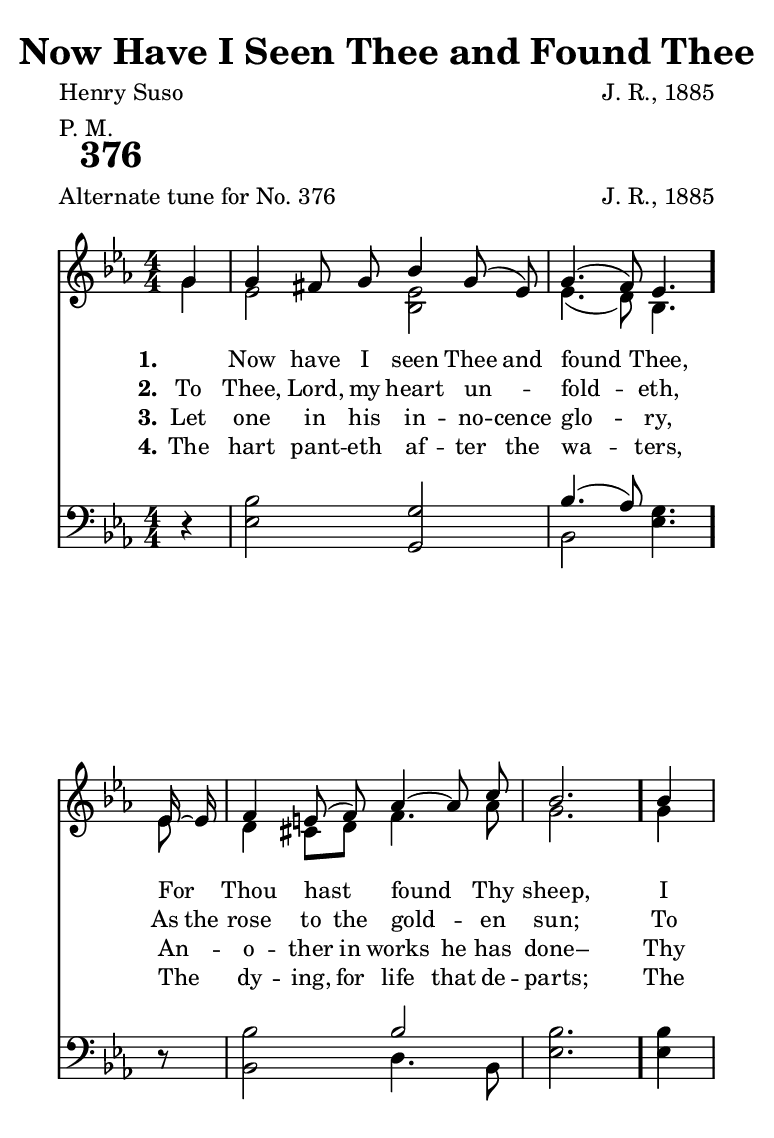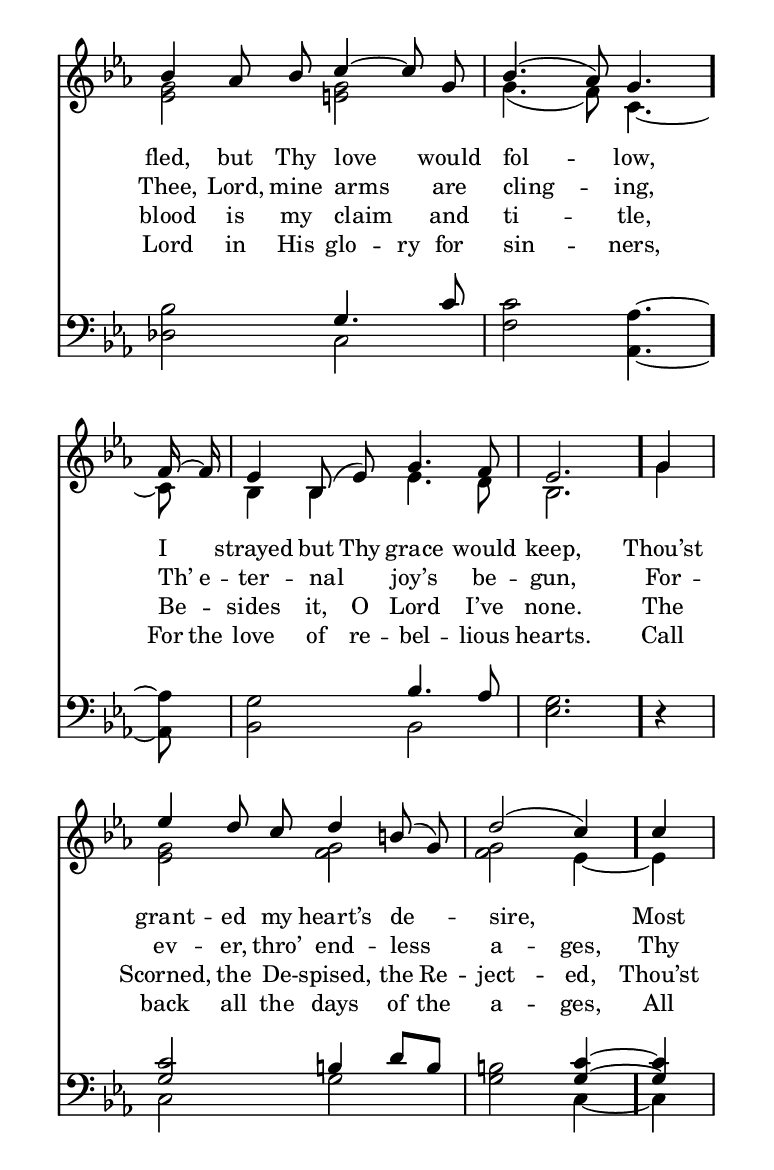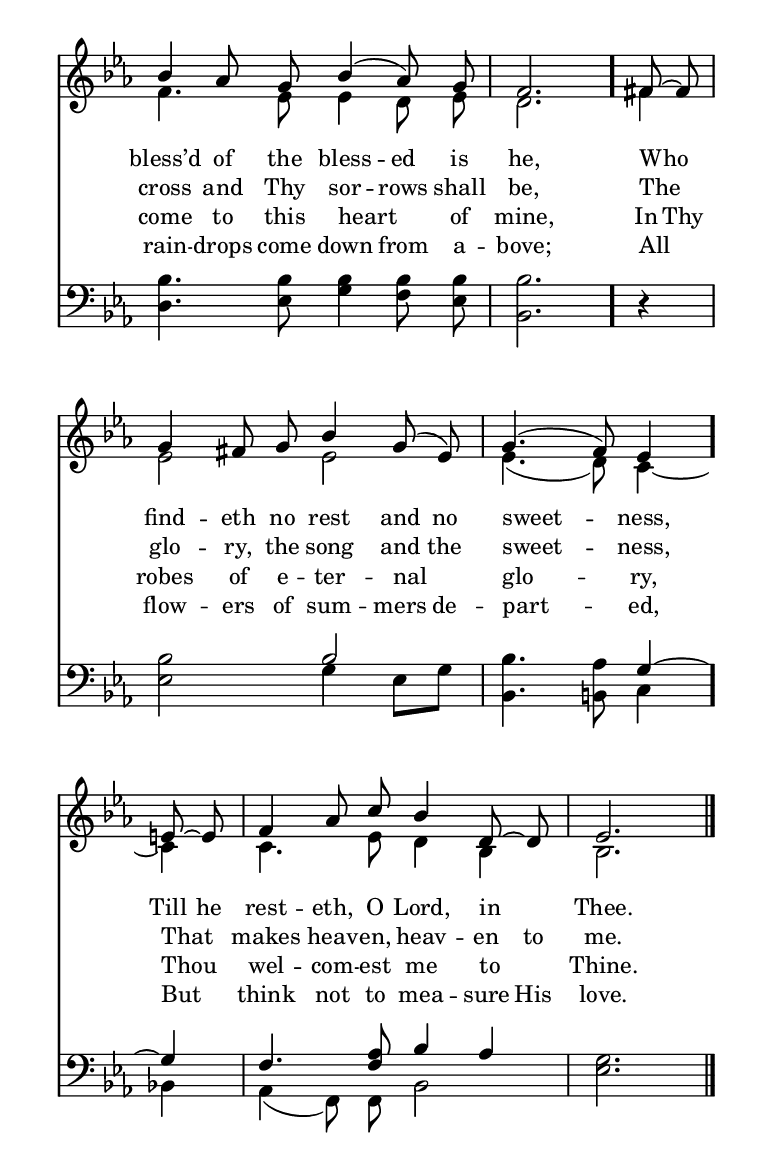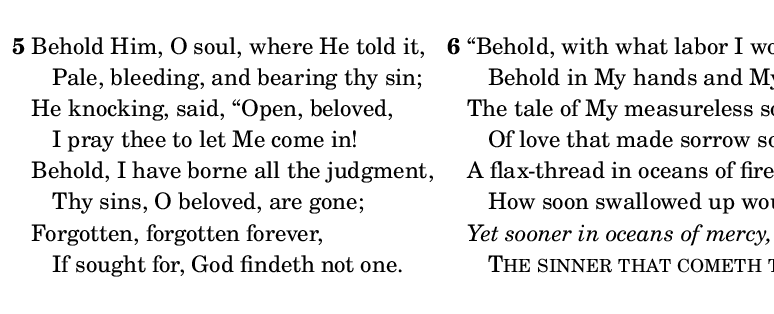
\include "common/global.ily"
\paper {
  \include "common/paper.ily"
  markup-system-spacing.padding = 0
  markup-system-spacing.basic-distance = 0
  scoreTitleMarkup = \markup {
    \override #'(baseline-skip . 3.5)
    \column {
      \override #'(baseline-skip . 3.5)
      \column {
        \fill-line {
          \huge \larger \larger \bold {
            \concat { "  " \fromproperty #'header:hymnnumber }
            \mytitle
            \null
          }
        }
        \fill-line {
          % no lowering (to save vertical space)
          "Alternate tune for No. 376"
          \smaller \bold \mysubtitle
          \fromproperty #'header:composer
        }
      }
    }
  }
}

\header{
  hymnnumber = "376"
  title = "Now Have I Seen Thee and Found Thee"
  tunename = ""
  meter = "P. M."
  poet = "Henry Suso"
  composer = "J. R., 1885"
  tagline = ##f
}

% for fermata in MIDI
ta = { \tempo 4=126 }
tb = { \tempo 4=63  }

global = {
  \include "common/overrides.ily"
  \override Staff.TimeSignature.style = #'numbered
  \time 4/4
  \override Score.MetronomeMark.transparent = ##t % hide all fermata changes too
  \ta
  \key ees \major
  \partial 4
  \autoBeamOff
}

notesSoprano = {
\global
\relative c'' {

  g4 | g fis8 g bes4 g8( ees) | g4.( f8) ees4. \bar "."
  ees16 ~ ees | f4 e8( f) aes4 ~ aes8 c8 | bes2. \bar "."
  bes4 | bes aes8 bes c4 ~ c8 g | bes4.( aes8) g4. \bar "."
  f16 ~ f | ees4 bes8( ees) g4. f8 | ees2. \bar "."

  g4 | ees'4 d8 c d4 b8( g) | d'2( c4) \bar "."
  c4 | bes4 aes8 g bes4( aes8) g | f2. \bar "."
  fis8 ~ fis | g4 fis8 g bes4 g8( ees) | g4.( f8) ees4 \bar "."
  e8 ~ e | f4 aes8 c bes4 d,8 ~ d | ees2. \bar "|."

}
}

notesAlto = {
\global
% TODO get NoteHead size to work with \partcombine for left hand
%\override NoteHead.font-size = #-4
\relative e' {

  g4 | ees2 <ees bes> | ees4.( d8) bes4.
  ees8 | d4 cis8[ d] f4. aes8 | g2.
  g4 | <g ees>2 <g e> | g4.( f8) c4. ~
  c8 | bes4 bes ees4. d8 | bes2.

  g'4 | <g ees>2 <g f> | <g f> ees4 ~
  ees4 | f4. ees8 ees4 d8 ees | d2.
  fis4 | ees2 ees | ees4.( d8) c4 ~
  c4 | c4. ees8 d4 bes4 | bes2.

}
}

notesTenor = {
\global
%\override NoteHead.font-size = #-4
\relative a {

  r4 | bes2 g | bes4.( aes8) g4.
  r8 | bes2 bes | bes2.
  bes4 | bes2 g4. c8 | c2 aes4. ~
  aes8 | g2 bes4. aes8 | g2.

  r4 | <c g>2 b4 d8[ b] | b2 <c g>4 ~
  <c g>4 | bes4. bes8 bes4 bes8 bes | bes2.
  r4 | bes2 bes | bes4. aes8 g4 ~
  g4 | f4. <aes f>8 bes4 aes | g2.
}
}

notesBass = {
\global
%\override NoteHead.font-size = #-4
\relative f {

  r4 | ees2 g, | bes ees4.
  r8 | bes2 d4. bes8 | ees2.
  ees4 | des2 c | f aes,4. ~
  aes8 | bes2 bes | ees2.

  r4 | c2 g' | g c,4 ~
  c4 | d4. ees8 g4 f8 ees | bes2.
  r4 | ees2 g4 ees8[ g] | bes,4. b8 c4
  bes4 | aes4( f8) f8 bes2 | ees2.
}
}

wordsA = \lyricmode {
\set stanza = "1."

_ Now have I seen { \mon } Thee and { \moff } found Thee, \bar "."
For Thou hast found Thy sheep, \bar "."
I fled, but Thy love would fol -- low, \bar "."
I strayed { \mon } but Thy { \moff } grace would keep, \bar "." % by contrast, EOG376 has "love" for "grace"
Thou’st grant -- ed my heart’s de -- sire, \bar "."
{ \mon } Most bless’d of the bless -- ed is he, { \moff } \bar "."
Who { \mon } find -- eth no rest and no { \moff } sweet -- ness, \bar "."
{ \mon } Till he { \moff } rest -- eth, O Lord, in Thee. \bar "."

}

wordsB = \lyricmode {
\set stanza = "2."

To Thee, Lord, my heart un -- fold -- eth,
{ \mon } As the { \moff } rose { \mon } to the { \moff } gold -- en sun;
To Thee, Lord, mine arms are cling -- ing,
Th’_e -- ter -- nal joy’s be -- gun,
For -- ev -- er, thro’ end -- less { \mon } a -- ges, { \moff }
{ \mon } Thy cross and Thy sor -- rows shall be, { \moff }
The { \mon } glo -- ry, the song and the { \moff } sweet -- ness,
That makes heav -- en, heav -- { \mon } en to { \moff } me.

}

wordsC = \lyricmode {
\set stanza = "3."

Let one in his in -- { \mon } no -- cence { \moff } glo -- ry,
An -- o -- { \mon } ther in works he { \moff } has done–
Thy blood is my claim and ti -- tle,
Be -- sides { \mon } it, O { \moff } Lord I’ve none.
The Scorned, the De -- spised, { \mon } the Re -- ject -- ed, { \moff }
Thou’st come to this heart of mine,
{ \mon } In Thy { \moff } robes of e -- ter -- nal glo -- ry,
Thou wel -- com -- est me to Thine.

}

wordsD = \lyricmode {
\set stanza = "4."

The hart pant -- eth af -- { \mon } ter the { \moff } wa -- ters,
The dy -- { \mon } ing, for life that { \moff } de -- parts;
The Lord in His { \mon } glo -- ry { \moff } for sin -- ners,
{ \mon } For the { \moff } love { \mon } of re -- { \moff } bel -- lious hearts.
{ \mon } Call back all the days of the a -- ges, { \moff }
{ \mon } All rain -- drops come down from a -- bove; { \moff }
All { \mon } flow -- ers of sum -- mers de -- { \moff } part -- ed,
But think not to mea -- { \mon } sure His { \moff } love.

}

wordsE = \markuplist {

\line { Behold Him, O soul, where He told it, }
\line { { \hspace #2 } Pale, bleeding, and bearing thy sin; }
\line { He knocking, said, “Open, beloved, }
\line { { \hspace #2 } I pray thee to let Me come in! }

\line { Behold, I have borne all the judgment, }
\line { { \hspace #2 } Thy sins, O beloved, are gone; }
\line { Forgotten, forgotten forever, }
\line { { \hspace #2 } If sought for, God findeth not one. }

}

wordsF = \markuplist {

\line { “Behold, with what labor I won thee, }
\line { { \hspace #2 } Behold in My hands and My feet, }
\line { The tale of My measureless sorrow— }
\line { { \hspace #2 } Of love that made sorrow so sweet. }

\line { A flax-thread in oceans of fire }
\line { { \hspace #2 } How soon swallowed up would it be; }
\line { %{HIDE>%} \italic { %{<HIDE%} Yet sooner in oceans of mercy, %{HIDE>%} } %{<HIDE%} }
\line { { \hspace #2 } \caps { The sinner that cometh to Me.}” }

}

\score {
  \context ChoirStaff <<
    \context Staff = upper <<
      \set Staff.autoBeaming = ##f
      \set ChoirStaff.systemStartDelimiter = #'SystemStartBar
      \set ChoirStaff.printPartCombineTexts = ##f
      \context Voice = sopranos { \voiceOne << \notesSoprano >> }
      \context Voice = altos { \voiceTwo << \notesAlto >> }
      \context Lyrics = one   \lyricsto sopranos \wordsA
      \context Lyrics = two   \lyricsto sopranos \wordsB
      \context Lyrics = three \lyricsto sopranos \wordsC
      \context Lyrics = four  \lyricsto sopranos \wordsD
    >>
    \context Staff = men <<
      \set Staff.autoBeaming = ##f
      \clef bass
      \set ChoirStaff.printPartCombineTexts = ##f
      \partcombine #'(2 . 9) \notesTenor \notesBass
      \context NullVoice = tenors { \voiceOne << \notesTenor >> }
      \context NullVoice = basses { \voiceTwo << \notesBass >> }
    >>
  >>
  \layout {
    \include "common/layout.ily"
  }
  \midi{
    \include "common/midi.ily"
  }
}

\markup { \fill-line {
  \hspace #0.1
  \line{ \bold 5 \column { \wordsE } }
  \hspace #0.1
  \line{ \bold 6 \column { \wordsF } }
  \hspace #0.1
} }

%\noPageBreak \markup { \vspace #2 \fill-line { "Alternate tune for No. 376." } }

\version "2.19.49"  % necessary for upgrading to future LilyPond versions.

% vi:set et ts=2 sw=2 ai nocindent syntax=lilypond:
